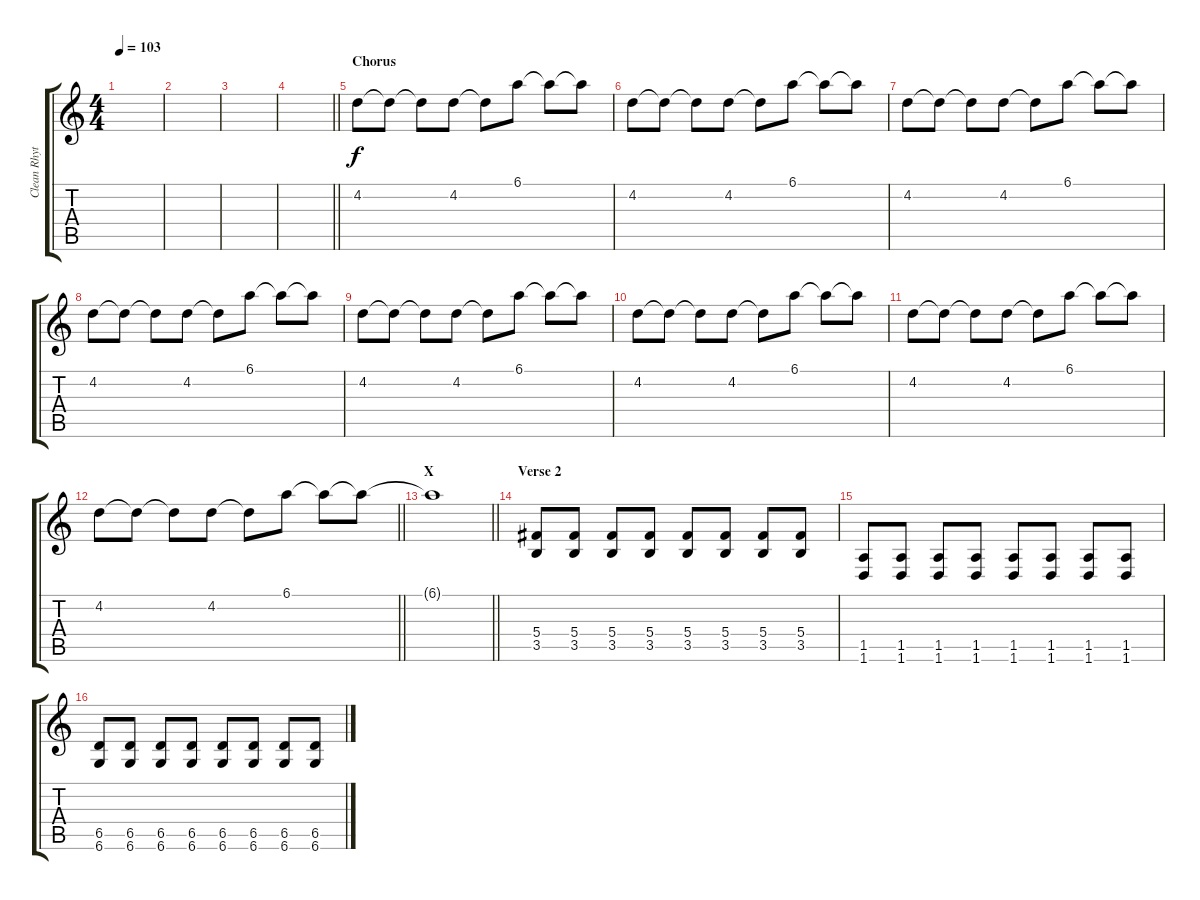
\track ("Clean Rhytm Guitar [R]" "Clean Rhyt") {instrument electricguitarclean}
\staff {score tabs}
\tuning (Eb4 Bb3 Gb3 Db3 Ab2 Db2) {hide}
\ts (4 4)
\tempo 103
\clef g2
\ks c
|
|
|
\barLineRight lightlight
|
\section ("" "Chorus")
4.2.8 4.2{t}.8 4.2{t}.8 4.2.8 4.2{t}.8 6.1.8 6.1{t}.8 6.1{t}.8 |
4.2.8 4.2{t}.8 4.2{t}.8 4.2.8 4.2{t}.8 6.1.8 6.1{t}.8 6.1{t}.8 |
4.2.8 4.2{t}.8 4.2{t}.8 4.2.8 4.2{t}.8 6.1.8 6.1{t}.8 6.1{t}.8 |
4.2.8 4.2{t}.8 4.2{t}.8 4.2.8 4.2{t}.8 6.1.8 6.1{t}.8 6.1{t}.8 |
4.2.8 4.2{t}.8 4.2{t}.8 4.2.8 4.2{t}.8 6.1.8 6.1{t}.8 6.1{t}.8 |
4.2.8 4.2{t}.8 4.2{t}.8 4.2.8 4.2{t}.8 6.1.8 6.1{t}.8 6.1{t}.8 |
4.2.8 4.2{t}.8 4.2{t}.8 4.2.8 4.2{t}.8 6.1.8 6.1{t}.8 6.1{t}.8 |
\barLineRight lightlight
4.2.8 4.2{t}.8 4.2{t}.8 4.2.8 4.2{t}.8 6.1.8 6.1{t}.8 6.1{t}.8 |
\section ("" "X")
\barLineRight lightlight
6.1{t}.1 |
\section ("" "Verse 2")
(5.4 3.5).8 (5.4 3.5).8 (5.4 3.5).8 (5.4 3.5).8 (5.4 3.5).8 (5.4 3.5).8 (5.4 3.5).8 (5.4 3.5).8 |
(1.5 1.6).8 (1.5 1.6).8 (1.5 1.6).8 (1.5 1.6).8 (1.5 1.6).8 (1.5 1.6).8 (1.5 1.6).8 (1.5 1.6).8 |
(6.5 6.6).8 (6.5 6.6).8 (6.5 6.6).8 (6.5 6.6).8 (6.5 6.6).8 (6.5 6.6).8 (6.5 6.6).8 (6.5 6.6).8
